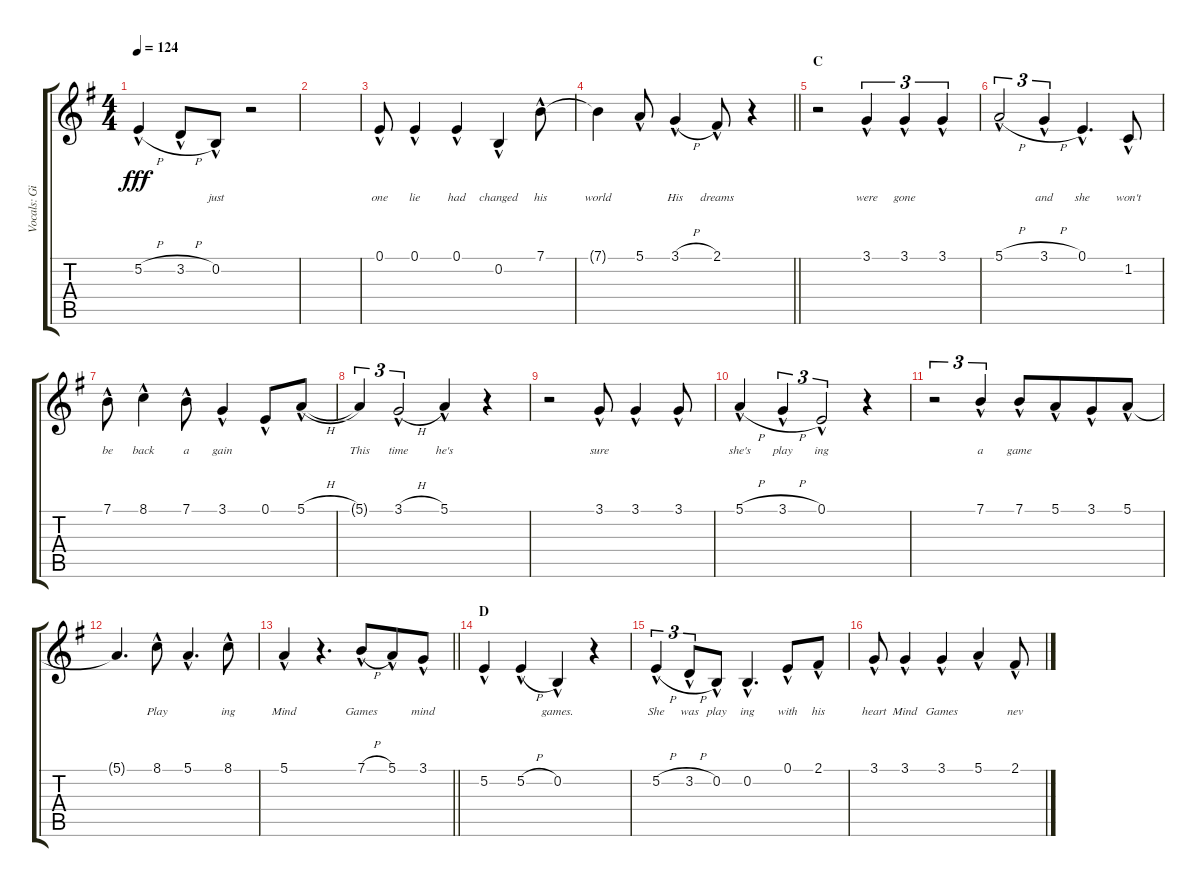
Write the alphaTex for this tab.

\track ("Vocals: Gil" "Vocals: Gi") {instrument lead2sawtooth}
\staff {score tabs}
\tuning (E4 B3 G3 D3 A2 E2) {hide}
\ts (4 4)
\tempo 124
\clef g2
\ks g
5.2{h hac}.4{lyrics (0 "") lyrics (1 "") lyrics (2 "") lyrics (3 "") lyrics (4 "") dy fff} 3.2{h hac}.8{lyrics (0 "") lyrics (1 "") lyrics (2 "") lyrics (3 "") lyrics (4 "")} 0.2{hac}.8{lyrics (0 "just") lyrics (1 "") lyrics (2 "") lyrics (3 "") lyrics (4 "")} r.2 |
|
0.1{hac}.8{lyrics (0 "one") lyrics (1 "") lyrics (2 "") lyrics (3 "") lyrics (4 "")} 0.1{hac}.4{lyrics (0 "lie") lyrics (1 "") lyrics (2 "") lyrics (3 "") lyrics (4 "")} 0.1{hac}.4{lyrics (0 "had") lyrics (1 "") lyrics (2 "") lyrics (3 "") lyrics (4 "")} 0.2{hac}.4{lyrics (0 "changed") lyrics (1 "") lyrics (2 "") lyrics (3 "") lyrics (4 "")} 7.1{hac}.8{lyrics (0 "his") lyrics (1 "") lyrics (2 "") lyrics (3 "") lyrics (4 "")} |
\barLineRight lightlight
7.1{t}.4{lyrics (0 "world") lyrics (1 "") lyrics (2 "") lyrics (3 "") lyrics (4 "")} 5.1{hac}.8{lyrics (0 "") lyrics (1 "") lyrics (2 "") lyrics (3 "") lyrics (4 "")} 3.1{h hac}.4{lyrics (0 "His") lyrics (1 "") lyrics (2 "") lyrics (3 "") lyrics (4 "")} 2.1{hac}.8{lyrics (0 "dreams") lyrics (1 "") lyrics (2 "") lyrics (3 "") lyrics (4 "")} r.4 |
\section ("" "C")
r.2 3.1{hac}.4{tu (3 2) lyrics (0 "were") lyrics (1 "") lyrics (2 "") lyrics (3 "") lyrics (4 "")} 3.1{hac}.4{tu (3 2) lyrics (0 "gone") lyrics (1 "") lyrics (2 "") lyrics (3 "") lyrics (4 "")} 3.1{hac}.4{tu (3 2) lyrics (0 "") lyrics (1 "") lyrics (2 "") lyrics (3 "") lyrics (4 "")} |
5.1{h hac}.2{tu (3 2) lyrics (0 "") lyrics (1 "") lyrics (2 "") lyrics (3 "") lyrics (4 "")} 3.1{h hac}.4{tu (3 2) lyrics (0 "and") lyrics (1 "") lyrics (2 "") lyrics (3 "") lyrics (4 "")} 0.1{hac}.4{d lyrics (0 "she") lyrics (1 "") lyrics (2 "") lyrics (3 "") lyrics (4 "")} 1.2{hac}.8{lyrics (0 "won't") lyrics (1 "") lyrics (2 "") lyrics (3 "") lyrics (4 "")} |
7.1{hac}.8{lyrics (0 "be") lyrics (1 "") lyrics (2 "") lyrics (3 "") lyrics (4 "")} 8.1{hac}.4{lyrics (0 "back") lyrics (1 "") lyrics (2 "") lyrics (3 "") lyrics (4 "")} 7.1{hac}.8{lyrics (0 "a") lyrics (1 "") lyrics (2 "") lyrics (3 "") lyrics (4 "")} 3.1{hac}.4{lyrics (0 "gain") lyrics (1 "") lyrics (2 "") lyrics (3 "") lyrics (4 "")} 0.1{hac}.8{lyrics (0 "") lyrics (1 "") lyrics (2 "") lyrics (3 "") lyrics (4 "")} 5.1{h hac}.8{lyrics (0 "") lyrics (1 "") lyrics (2 "") lyrics (3 "") lyrics (4 "")} |
5.1{t}.4{tu (3 2) lyrics (0 "This") lyrics (1 "") lyrics (2 "") lyrics (3 "") lyrics (4 "")} 3.1{h hac}.2{tu (3 2) lyrics (0 "time") lyrics (1 "") lyrics (2 "") lyrics (3 "") lyrics (4 "")} 5.1{hac}.4{lyrics (0 "he's") lyrics (1 "") lyrics (2 "") lyrics (3 "") lyrics (4 "")} r.4 |
r.2 3.1{hac}.8{lyrics (0 "sure") lyrics (1 "") lyrics (2 "") lyrics (3 "") lyrics (4 "")} 3.1{hac}.4{lyrics (0 "") lyrics (1 "") lyrics (2 "") lyrics (3 "") lyrics (4 "")} 3.1{hac}.8{lyrics (0 "") lyrics (1 "") lyrics (2 "") lyrics (3 "") lyrics (4 "")} |
5.1{h hac}.4{lyrics (0 "she's") lyrics (1 "") lyrics (2 "") lyrics (3 "") lyrics (4 "")} 3.1{h hac}.4{tu (3 2) lyrics (0 "play") lyrics (1 "") lyrics (2 "") lyrics (3 "") lyrics (4 "")} 0.1{hac}.2{tu (3 2) lyrics (0 "ing") lyrics (1 "") lyrics (2 "") lyrics (3 "") lyrics (4 "")} r.4 |
r.2{tu (3 2)} 7.1{hac}.4{tu (3 2) lyrics (0 "a") lyrics (1 "") lyrics (2 "") lyrics (3 "") lyrics (4 "") beam merge} 7.1{hac}.8{lyrics (0 "game") lyrics (1 "") lyrics (2 "") lyrics (3 "") lyrics (4 "")} 5.1{hac}.8{lyrics (0 "") lyrics (1 "") lyrics (2 "") lyrics (3 "") lyrics (4 "") beam merge} 3.1{hac}.8{lyrics (0 "") lyrics (1 "") lyrics (2 "") lyrics (3 "") lyrics (4 "")} 5.1{hac}.8{lyrics (0 "") lyrics (1 "") lyrics (2 "") lyrics (3 "") lyrics (4 "")} |
5.1{t}.4{d lyrics (0 "") lyrics (1 "") lyrics (2 "") lyrics (3 "") lyrics (4 "")} 8.1{hac}.8{lyrics (0 "Play") lyrics (1 "") lyrics (2 "") lyrics (3 "") lyrics (4 "")} 5.1{hac}.4{d lyrics (0 "") lyrics (1 "") lyrics (2 "") lyrics (3 "") lyrics (4 "")} 8.1{hac}.8{lyrics (0 "ing") lyrics (1 "") lyrics (2 "") lyrics (3 "") lyrics (4 "")} |
\barLineRight lightlight
5.1{hac}.4{lyrics (0 "Mind") lyrics (1 "") lyrics (2 "") lyrics (3 "") lyrics (4 "")} r.4{d} 7.1{h hac}.8{lyrics (0 "Games") lyrics (1 "") lyrics (2 "") lyrics (3 "") lyrics (4 "") beam merge} 5.1{hac}.8{lyrics (0 "") lyrics (1 "") lyrics (2 "") lyrics (3 "") lyrics (4 "")} 3.1{hac}.8{lyrics (0 "mind") lyrics (1 "") lyrics (2 "") lyrics (3 "") lyrics (4 "")} |
\section ("" "D")
5.2{hac}.4{lyrics (0 "") lyrics (1 "") lyrics (2 "") lyrics (3 "") lyrics (4 "")} 5.2{h hac}.4{lyrics (0 "") lyrics (1 "") lyrics (2 "") lyrics (3 "") lyrics (4 "")} 0.2{hac}.4{lyrics (0 "games.") lyrics (1 "") lyrics (2 "") lyrics (3 "") lyrics (4 "")} r.4 |
5.2{h hac}.4{tu (3 2) lyrics (0 "She") lyrics (1 "") lyrics (2 "") lyrics (3 "") lyrics (4 "")} 3.2{h hac}.8{tu (3 2) lyrics (0 "was") lyrics (1 "") lyrics (2 "") lyrics (3 "") lyrics (4 "") beam merge} 0.2{hac}.8{lyrics (0 "play") lyrics (1 "") lyrics (2 "") lyrics (3 "") lyrics (4 "")} 0.2{hac}.4{d lyrics (0 "ing") lyrics (1 "") lyrics (2 "") lyrics (3 "") lyrics (4 "")} 0.1{hac}.8{lyrics (0 "with") lyrics (1 "") lyrics (2 "") lyrics (3 "") lyrics (4 "")} 2.1{hac}.8{lyrics (0 "his") lyrics (1 "") lyrics (2 "") lyrics (3 "") lyrics (4 "")} |
3.1{hac}.8{lyrics (0 "heart") lyrics (1 "") lyrics (2 "") lyrics (3 "") lyrics (4 "")} 3.1{hac}.4{lyrics (0 "Mind") lyrics (1 "") lyrics (2 "") lyrics (3 "") lyrics (4 "")} 3.1{hac}.4{lyrics (0 "Games") lyrics (1 "") lyrics (2 "") lyrics (3 "") lyrics (4 "")} 5.1{hac}.4{lyrics (0 "") lyrics (1 "") lyrics (2 "") lyrics (3 "") lyrics (4 "")} 2.1{hac}.8{lyrics (0 "nev") lyrics (1 "") lyrics (2 "") lyrics (3 "") lyrics (4 "")}
